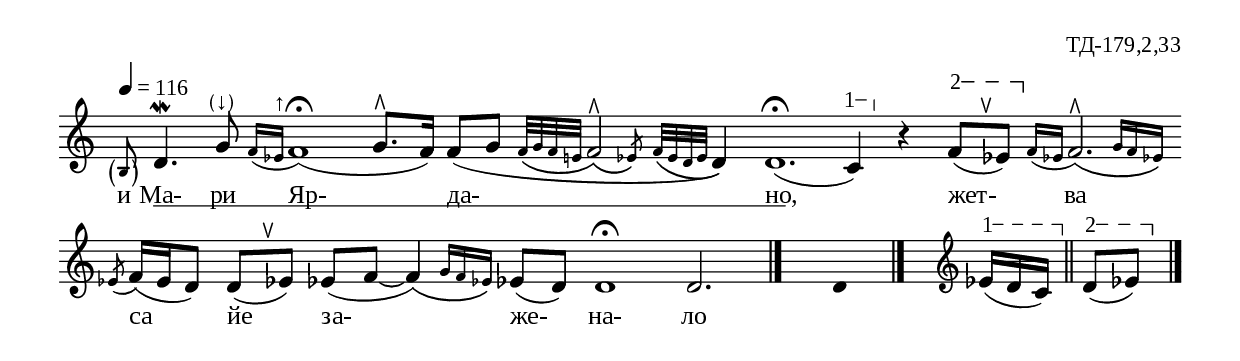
%{
td_179_2_33
%}

\include "td-preamble.ly"

\score {
\relative c' {
\tempo 4 = 116
\cadenzaOn
\phrasingSlurDown
\par
\ii \parenthesize b8
\parS
d4.\mordent g8-\parenthesize^"↓" \acciaccatura { f16[ ees^"↑"] } 
f1\fermata( g8.^\rtoe[ f16]) f8[( g] 
\grace { f32[\( g f e] } \afterGrace f2^\rtoe\)\( { \stdB ees!8\)  \stdE } 
\grace { f32[\( ees d ees] } d4\)) d1.\fermata( 
\varA
s16\startTextSpan c4\stopTextSpan) r
\bar ""
\varB
f8\startTextSpan[( s^\ltoe ees!\stopTextSpan]) \bar ""
\acciaccatura { f16[ ees!] } \afterGrace f2.^\rtoe\( { g16[ f ees!\)] } \bar ""
\acciaccatura ees!8 f16[( ees d8]) d[( s^\ltoe ees!]) 
ees![( f]~ \afterGrace f4)\( { g16[ f ees!]\) } ees!8[( d]) d1\fermata d2. 
 \bar "|." 
s4 \fixB d \fixC
 \bar "|." 
 s16 \clef treble
\varA
ees!16\startTextSpan[( d c\stopTextSpan]) \bar "||"
\varB
d8\startTextSpan[( ees!\stopTextSpan]) 
 \bar "|."  
}
\addlyrics { и Ма- \startTextSpan ри Яр- да- но, \stopTextSpan 
жет- ва са йе за- же- на- ло }
%
\layout {
   \context { 
	    \Staff \remove "Time_signature_engraver" } 
  indent = #0
  line-width = 190\mm
  ragged-right=##f
\context {
      \Lyrics
      \consists "Text_spanner_engraver"
      \override TextSpanner #'direction = #DOWN
      \override TextSpanner #'style = #'line    
      \override TextSpanner #'outside-staff-priority = ##f
      \override TextSpanner #'padding = #0.2 % sets the distance of the line from the lyrics
      \override TextSpanner #'bound-details =
      #`((left . ((Y . 0)
                  (padding . 0)
                  (attach-dir . ,LEFT)))
         (left-broken . ((end-on-note . #t)))
         (right . ((Y . 0)
                   (padding . 0)
                   (attach-dir . ,RIGHT))))
    }
  
}
%
\midi { 
	\context {
		\Score tempoWholesPerMinute = #(ly:make-moment 116 4)
		}
	}
}
%
\header{
  opus = "ТД-179,2,33"
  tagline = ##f
}


